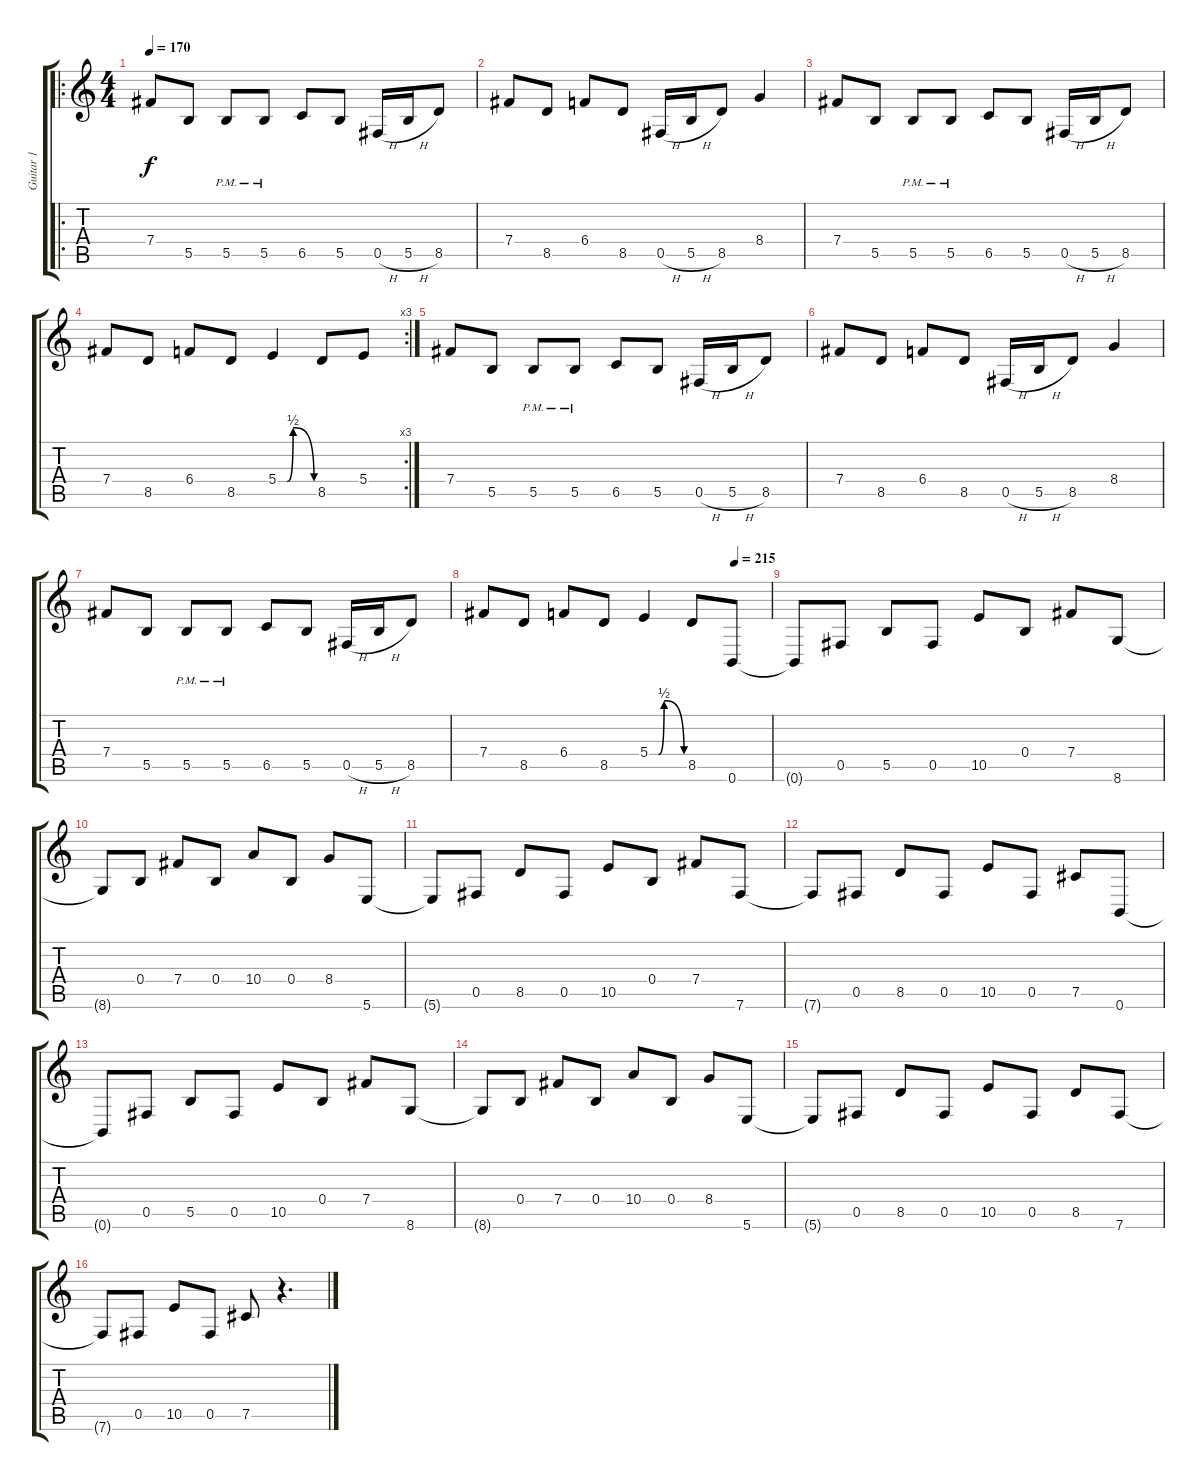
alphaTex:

\track ("Guitar 1" "Guitar 1") {instrument distortionguitar}
\staff {score tabs}
\tuning (Db4 Ab3 E3 B2 Gb2 B1) {hide}
\ro
\ts (4 4)
\tempo 170
\clef g2
\ks c
7.4.8{dy f} 5.5.8 5.5{pm}.8 5.5{pm}.8 6.5.8 5.5.8 0.5{h}.16 5.5{h}.16 8.5.8 |
7.4.8 8.5.8 6.4.8 8.5.8 0.5{h}.16 5.5{h}.16 8.5.8 8.4.4 |
7.4.8 5.5.8 5.5{pm}.8 5.5{pm}.8 6.5.8 5.5.8 0.5{h}.16 5.5{h}.16 8.5.8 |
\rc 3
7.4.8 8.5.8 6.4.8 8.5.8 5.4{be (custom 0 0 15 0 25 2 60 0)}.4 8.5.8 5.4.8 |
7.4.8 5.5.8 5.5{pm}.8 5.5{pm}.8 6.5.8 5.5.8 0.5{h}.16 5.5{h}.16 8.5.8 |
7.4.8 8.5.8 6.4.8 8.5.8 0.5{h}.16 5.5{h}.16 8.5.8 8.4.4 |
7.4.8 5.5.8 5.5{pm}.8 5.5{pm}.8 6.5.8 5.5.8 0.5{h}.16 5.5{h}.16 8.5.8 |
\tempo (215 0.875)
7.4.8 8.5.8 6.4.8 8.5.8 5.4{be (custom 0 0 15 0 25 2 60 0)}.4 8.5.8 0.6.8 |
0.6{t}.8 0.5.8 5.5.8 0.5.8 10.5.8 0.4.8 7.4.8 8.6.8 |
8.6{t}.8 0.4.8 7.4.8 0.4.8 10.4.8 0.4.8 8.4.8 5.6.8 |
5.6{t}.8 0.5.8 8.5.8 0.5.8 10.5.8 0.4.8 7.4.8 7.6.8 |
7.6{t}.8 0.5.8 8.5.8 0.5.8 10.5.8 0.5.8 7.5.8 0.6.8 |
0.6{t}.8 0.5.8 5.5.8 0.5.8 10.5.8 0.4.8 7.4.8 8.6.8 |
8.6{t}.8 0.4.8 7.4.8 0.4.8 10.4.8 0.4.8 8.4.8 5.6.8 |
5.6{t}.8 0.5.8 8.5.8 0.5.8 10.5.8 0.5.8 8.5.8 7.6.8 |
7.6{t}.8 0.5.8 10.5.8 0.5.8 7.5.8 r.4{d}
